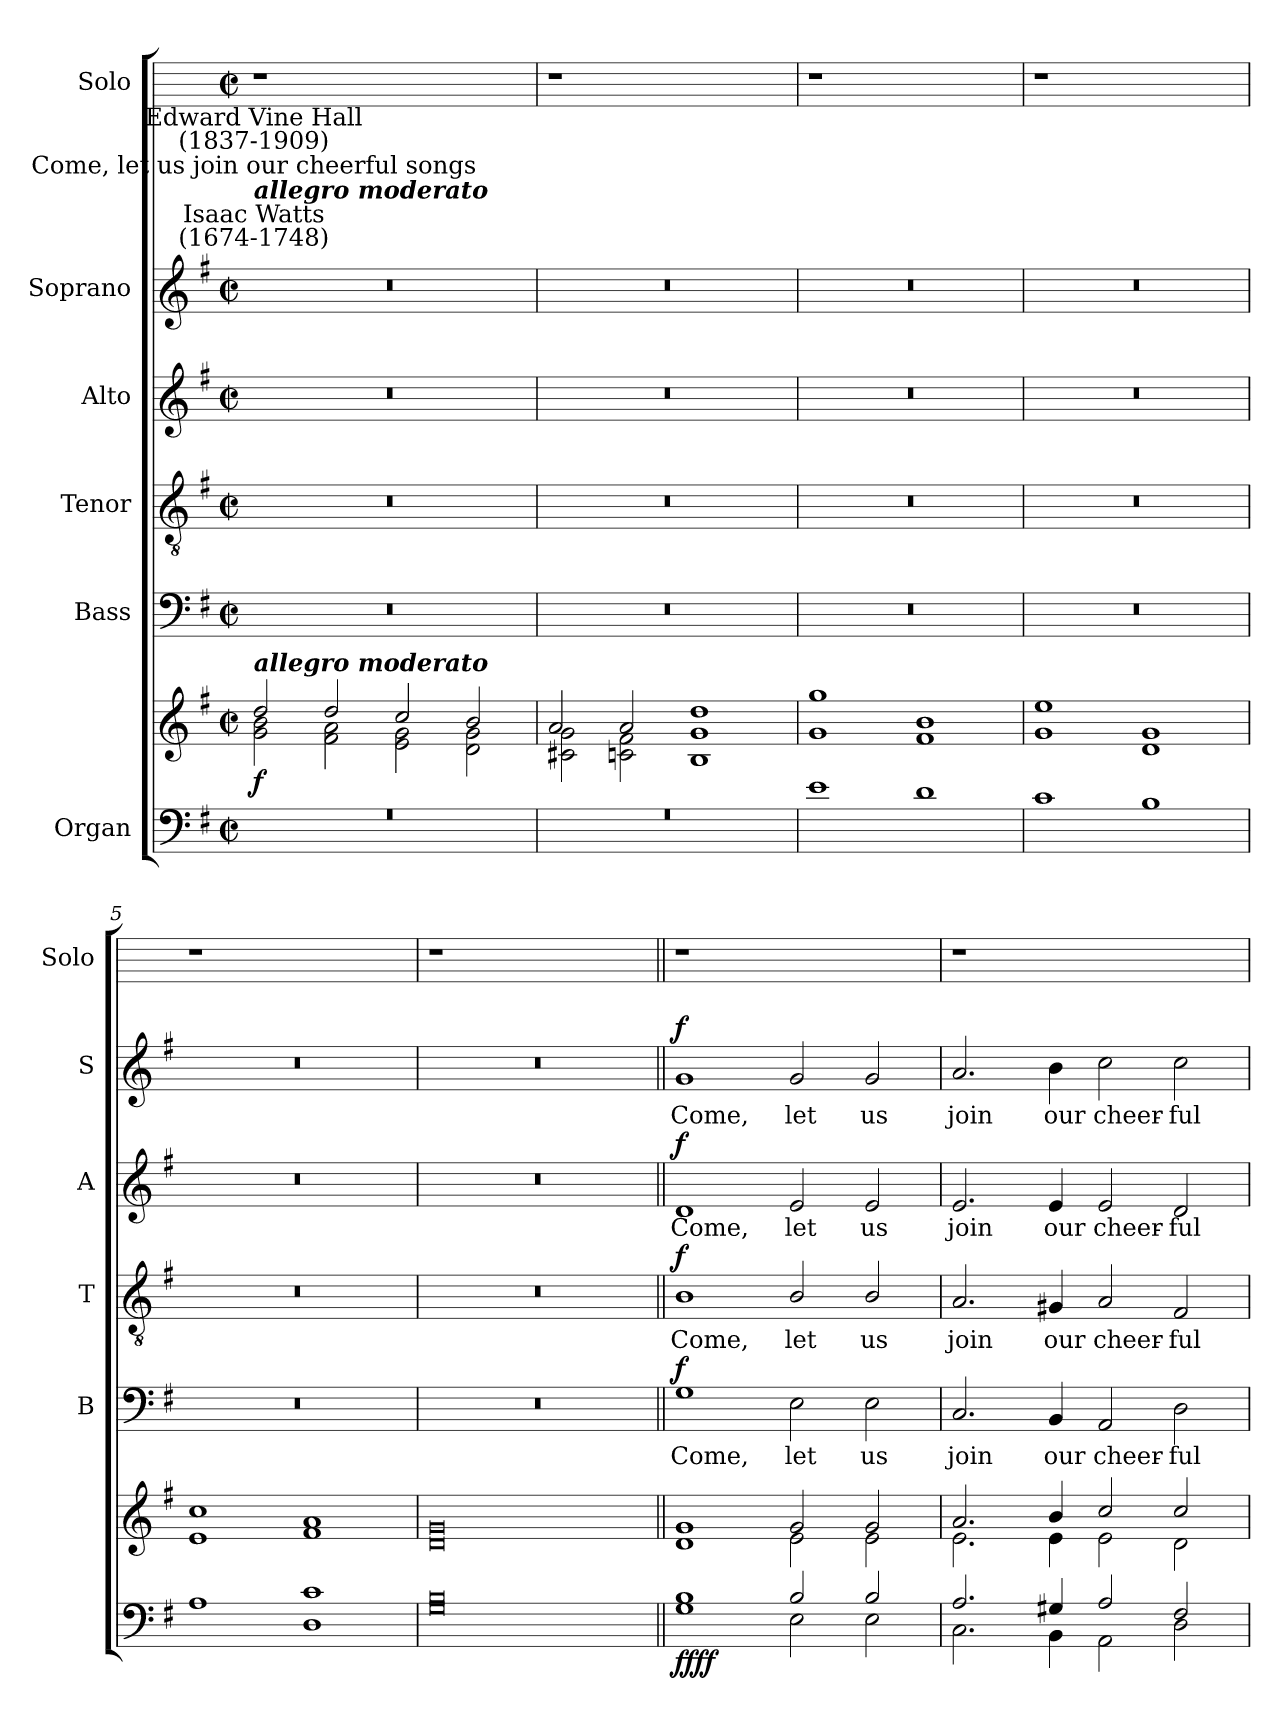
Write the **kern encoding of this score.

**kern	**kern	**dynam	**kern	**text	**dynam	**kern	**text	**dynam	**kern	**text	**dynam	**kern	**text	**dynam	**kern
*part6	*part6	*part6	*part5	*part5	*part5	*part4	*part4	*part4	*part3	*part3	*part3	*part2	*part2	*part2	*part1
*staff7	*staff6	*staff6/7	*staff5	*staff5	*staff5	*staff4	*staff4	*staff4	*staff3	*staff3	*staff3	*staff2	*staff2	*staff2	*staff1
*I"Organ	*	*	*I"Bass	*	*	*I"Tenor	*	*	*I"Alto	*	*	*I"Soprano	*	*	*I"Solo
*	*	*	*I'B	*	*	*I'T	*	*	*I'A	*	*	*I'S	*	*	*I'Solo
*clefF4	*clefG2	*	*clefF4	*	*	*clefGv2	*	*	*clefG2	*	*	*clefG2	*	*	*
*k[f#]	*k[f#]	*	*k[f#]	*	*	*k[f#]	*	*	*k[f#]	*	*	*k[f#]	*	*	*
*G:	*G:	*	*G:	*	*	*G:	*	*	*G:	*	*	*G:	*	*	*
*M4/2	*M4/2	*	*M4/2	*	*	*M4/2	*	*	*M4/2	*	*	*M4/2	*	*	*M2/2
*met(c|)	*met(c|)	*	*met(c|)	*	*	*met(c|)	*	*	*met(c|)	*	*	*met(c|)	*	*	*met(c|)
=1	=1	=1	=1	=1	=1	=1	=1	=1	=1	=1	=1	=1	=1	=1	=1
*^	*^	*	*	*	*	*	*	*	*	*	*	*	*	*	*
!	!	!	!	!	!	!	!	!	!	!	!	!	!	!LO:TX:a:cj:t=Isaac Watts\n(1674-1748)	!	!	!
!	!	!	!	!	!	!	!	!	!	!	!	!	!	!LO:TX:a:Bi:t=allegro moderato	!	!	!
!	!	!	!	!	!	!	!	!	!	!	!	!	!	!LO:TX:a:cj:t=Come, let us join our cheerful songs	!	!	!
!	!	!	!	!	!	!	!	!	!	!	!	!	!	!LO:TX:a:cj:t=Edward Vine Hall\n(1837-1909)	!	!	!
!	!	!LO:TX:a:Bi:t=allegro moderato	!	!	!	!	!	!	!	!	!	!	!	!	!	!	!
!	!	!	!	!LO:DY:b	!	!	!	!	!	!	!	!	!	!	!	!	!
0r	0ryy	2dd/	2g\ 2b\	f	0r	.	.	0r	.	.	0r	.	.	0r	.	.	1r
.	.	2dd/	2f#\ 2a\	.	.	.	.	.	.	.	.	.	.	.	.	.	.
.	.	2cc/	2e\ 2g\	.	.	.	.	.	.	.	.	.	.	.	.	.	1ryy
.	.	2b/	2d\ 2g\	.	.	.	.	.	.	.	.	.	.	.	.	.	.
=2	=2	=2	=2	=2	=2	=2	=2	=2	=2	=2	=2	=2	=2	=2	=2	=2	=2
0r	0ryy	2a/	2c#X\ 2g\	.	0r	.	.	0r	.	.	0r	.	.	0r	.	.	1r
.	.	2a/	2cn\ 2f#\	.	.	.	.	.	.	.	.	.	.	.	.	.	.
.	.	1g/ 1dd/	1B\	.	.	.	.	.	.	.	.	.	.	.	.	.	1ryy
=3	=3	=3	=3	=3	=3	=3	=3	=3	=3	=3	=3	=3	=3	=3	=3	=3	=3
1e/	0ryy	1g/ 1gg/	0ryy	.	0r	.	.	0r	.	.	0r	.	.	0r	.	.	1r
1d/	.	1f#/ 1b/	.	.	.	.	.	.	.	.	.	.	.	.	.	.	1ryy
=4	=4	=4	=4	=4	=4	=4	=4	=4	=4	=4	=4	=4	=4	=4	=4	=4	=4
1c/	0ryy	1g/ 1ee/	0ryy	.	0r	.	.	0r	.	.	0r	.	.	0r	.	.	1r
1B/	.	1d/ 1g/	.	.	.	.	.	.	.	.	.	.	.	.	.	.	1ryy
=5	=5	=5	=5	=5	=5	=5	=5	=5	=5	=5	=5	=5	=5	=5	=5	=5	=5
1A/	0ryy	1e/ 1cc/	0ryy	.	0r	.	.	0r	.	.	0r	.	.	0r	.	.	1r
1D/ 1c/	.	1f#/ 1a/	.	.	.	.	.	.	.	.	.	.	.	.	.	.	1ryy
=6	=6	=6	=6	=6	=6	=6	=6	=6	=6	=6	=6	=6	=6	=6	=6	=6	=6
0G/ 0B/	0ryy	0d/ 0g/	0ryy	.	0r	.	.	0r	.	.	0r	.	.	0r	.	.	1r
.	.	.	.	.	.	.	.	.	.	.	.	.	.	.	.	.	1ryy
=7||	=7||	=7||	=7||	=7||	=7||	=7||	=7||	=7||	=7||	=7||	=7||	=7||	=7||	=7||	=7||	=7||	=7||
!	!	!	!	!LO:DY:b=2	!	!LO:LY:b	!	!	!LO:LY:b	!	!	!LO:LY:b	!	!	!LO:LY:b	!	!
!	!	!	!	!LO:DY:n=1:b=2	!	!	!	!	!	!	!	!	!	!	!	!	!
!	!	!	!	!LO:DY:n=2:b	!	!	!	!	!	!	!	!	!	!	!	!	!
!	!	!	!	!LO:DY:n=3:b	!	!	!LO:DY:b	!	!	!LO:DY:b	!	!	!LO:DY:b	!	!	!LO:DY:b	!
1B/	1G\	1g/	1d\	f f f f	1G	Come,	f	1B	Come,	f	1d	Come,	f	1g	Come,	f	1r
!	!	!	!	!	!	!LO:LY:b	!	!	!LO:LY:b	!	!	!LO:LY:b	!	!	!LO:LY:b	!	!
2B/	2E\	2g/	2e\	.	2E	let	.	2B/	let	.	2e	let	.	2g	let	.	1ryy
!	!	!	!	!	!	!LO:LY:b	!	!	!LO:LY:b	!	!	!LO:LY:b	!	!	!LO:LY:b	!	!
2B/	2E\	2g/	2e\	.	2E	us	.	2B/	us	.	2e	us	.	2g	us	.	.
=8	=8	=8	=8	=8	=8	=8	=8	=8	=8	=8	=8	=8	=8	=8	=8	=8	=8
!	!	!	!	!	!	!LO:LY:b	!	!	!LO:LY:b	!	!	!LO:LY:b	!	!	!LO:LY:b	!	!
2.A/	2.C\	2.a/	2.e\	.	2.C	join	.	2.A	join	.	2.e	join	.	2.a	join	.	1r
!	!	!	!	!	!	!LO:LY:b	!	!	!LO:LY:b	!	!	!LO:LY:b	!	!	!LO:LY:b	!	!
4G#X/	4BB\	4b/	4e\	.	4BB	our	.	4G#X	our	.	4e	our	.	4b	our	.	.
!	!	!	!	!	!	!LO:LY:b	!	!	!LO:LY:b	!	!	!LO:LY:b	!	!	!LO:LY:b	!	!
2A/	2AA\	2cc/	2e\	.	2AA	cheer-	.	2A	cheer-	.	2e	cheer-	.	2cc	cheer-	.	1ryy
!	!	!	!	!	!	!LO:LY:b	!	!	!LO:LY:b	!	!	!LO:LY:b	!	!	!LO:LY:b	!	!
2F#/	2D\	2cc/	2d\	.	2D	-ful	.	2F#	-ful	.	2d	-ful	.	2cc	-ful	.	.
*v	*v	*	*	*	*	*	*	*	*	*	*	*	*	*	*	*	*
*	*v	*v	*	*	*	*	*	*	*	*	*	*	*	*	*	*
=	=	=	=	=	=	=	=	=	=	=	=	=	=	=	=
*-	*-	*-	*-	*-	*-	*-	*-	*-	*-	*-	*-	*-	*-	*-	*-
